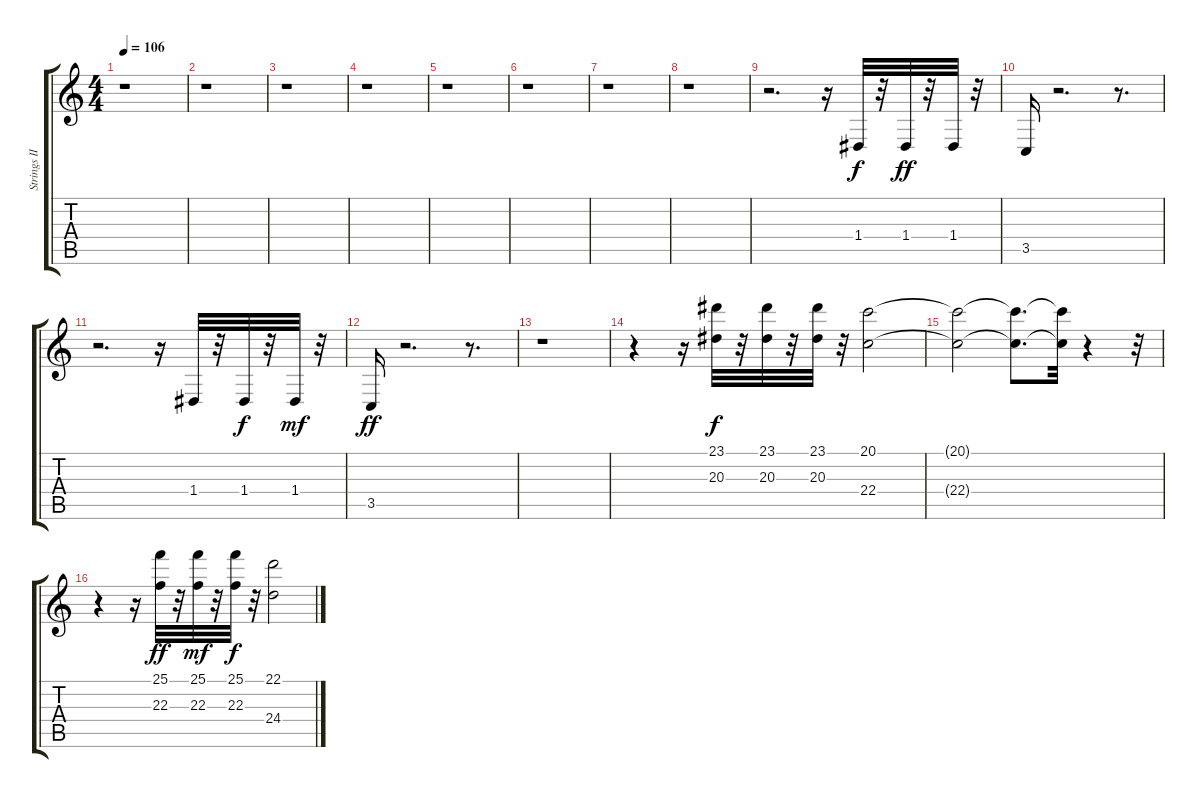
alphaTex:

\track ("Strings III" "Strings II") {instrument stringensemble1}
\staff {score tabs}
\tuning (E4 B3 G3 D3 A2 E2) {hide}
\ts (4 4)
\tempo 106
\clef g2
\ks c
r.1{dy ff} |
r.1 |
r.1 |
r.1 |
r.1 |
r.1 |
r.1 |
r.1 |
r.2{d} r.16 1.4.32{dy f} r.32 1.4.32{dy ff} r.32 1.4.32 r.32 |
3.5.16 r.2{d} r.8{d} |
r.2{d} r.16 1.4.32 r.32 1.4.32{dy f} r.32 1.4.32{dy mf} r.32 |
3.5.16{dy ff} r.2{d} r.8{d} |
r.1 |
r.4 r.16 (23.1 20.3).32{dy f} r.32 (23.1 20.3).32 r.32 (23.1 20.3).32 r.32 (20.1 22.4).2 |
(20.1{t} 22.4{t}).2 (20.1{t} 22.4{t}).8{d} (20.1{t} 22.4{t}).32 r.4 r.32 |
r.4 r.16 (25.1 22.3).32{dy ff} r.32 (25.1 22.3).32{dy mf} r.32 (25.1 22.3).32{dy f} r.32 (22.1 24.4).2
